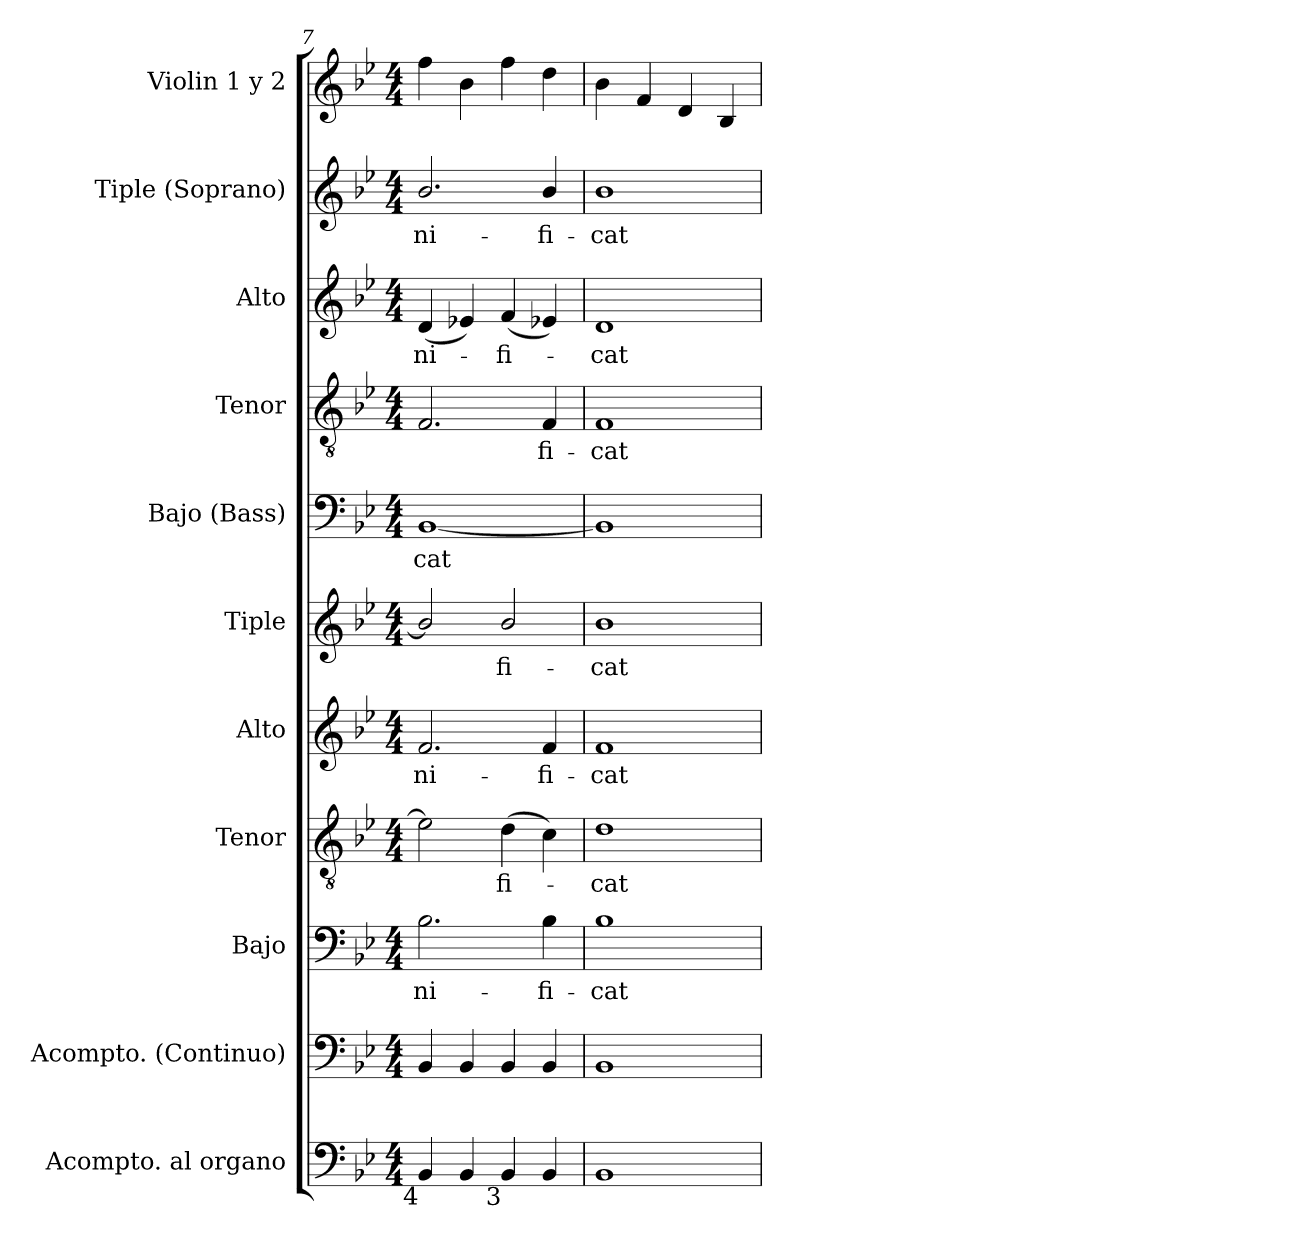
**kern	**kern	**kern	**text	**kern	**text	**kern	**text	**kern	**text	**kern	**text	**kern	**text	**kern	**text	**kern	**text	**kern
*part11	*part10	*part9	*part9	*part8	*part8	*part7	*part7	*part6	*part6	*part5	*part5	*part4	*part4	*part3	*part3	*part2	*part2	*part1
*staff11	*staff10	*staff9	*staff9	*staff8	*staff8	*staff7	*staff7	*staff6	*staff6	*staff5	*staff5	*staff4	*staff4	*staff3	*staff3	*staff2	*staff2	*staff1
*I"Acompto. al organo	*I"Acompto. (Continuo)	*I"Bajo	*	*I"Tenor	*	*I"Alto	*	*I"Tiple	*	*I"Bajo (Bass)	*	*I"Tenor	*	*I"Alto	*	*I"Tiple (Soprano)	*	*I"Violin  1 y 2
*I'Org.	*I'Cont.	*I'B.	*	*I'T.	*	*I'A.	*	*	*	*I'B.	*	*I'T.	*	*I'A.	*	*I'S.	*	*
!!LO:PB:g=z
*clefF4	*clefF4	*clefF4	*	*clefGv2	*	*clefG2	*	*clefG2	*	*clefF4	*	*clefGv2	*	*clefG2	*	*clefG2	*	*clefG2
*	*	*	*	*ITrd7c12	*	*	*	*	*	*	*	*ITrd7c12	*	*	*	*	*	*
*k[b-e-]	*k[b-e-]	*k[b-e-]	*	*k[b-e-]	*	*k[b-e-]	*	*k[b-e-]	*	*k[b-e-]	*	*k[b-e-]	*	*k[b-e-]	*	*k[b-e-]	*	*k[b-e-]
*B-:	*B-:	*B-:	*	*B-:	*	*B-:	*	*B-:	*	*B-:	*	*B-:	*	*B-:	*	*B-:	*	*B-:
*M4/4	*M4/4	*M4/4	*	*M4/4	*	*M4/4	*	*M4/4	*	*M4/4	*	*M4/4	*	*M4/4	*	*M4/4	*	*M4/4
=7	=7	=7	=7	=7	=7	=7	=7	=7	=7	=7	=7	=7	=7	=7	=7	=7	=7	=7
!	!	!	!LO:LY:b:color=#000000	!	!	!	!	!	!	!	!	!	!	!	!	!	!	!
!	!	!	!	!	!	!	!LO:LY:b:color=#000000	!	!	!	!	!	!	!	!	!	!	!
!	!	!	!	!	!	!	!	!	!	!	!LO:LY:b:color=#000000	!	!	!	!	!	!	!
!	!	!	!	!	!	!	!	!	!	!	!	!	!	!	!LO:LY:b:color=#000000	!	!	!
!LO:TX:b:rj:t=4	!	!	!	!	!	!	!	!	!	!	!	!	!	!	!	!	!	!
!	!	!	!	!	!	!	!	!	!	!	!	!	!	!	!	!	!LO:LY:b:color=#000000	!
4BB-i/	4BB-i/	2.B-i\	-ni-	2E-i\]	.	2.fi/	-ni-	2b-i/]	.	[1BB-i	-cat	2.FFi/	.	(4di/	-ni-	2.b-i/	-ni-	4ffi\
4BB-i/	4BB-i/	.	.	.	.	.	.	.	.	.	.	.	.	4e-Xi/)	.	.	.	4b-i\
!	!	!	!	!	!LO:LY:b:color=#000000	!	!	!	!	!	!	!	!	!	!	!	!	!
!	!	!	!	!	!	!	!	!	!LO:LY:b:color=#000000	!	!	!	!	!	!	!	!	!
!LO:TX:b:rj:t=3	!	!	!	!	!	!	!	!	!	!	!	!	!	!	!	!	!	!
!	!	!	!	!	!	!	!	!	!	!	!	!	!	!	!LO:LY:b:color=#000000	!	!	!
4BB-i/	4BB-i/	.	.	(4Di\	-fi-	.	.	2b-i/	-fi-	.	.	.	.	(4fi/	-fi-	.	.	4ffi\
!	!	!	!LO:LY:b:color=#000000	!	!	!	!	!	!	!	!	!	!	!	!	!	!	!
!	!	!	!	!	!	!	!LO:LY:b:color=#000000	!	!	!	!	!	!	!	!	!	!	!
!	!	!	!	!	!	!	!	!	!	!	!	!	!LO:LY:b:color=#000000	!	!	!	!	!
!	!	!	!	!	!	!	!	!	!	!	!	!	!	!	!	!	!LO:LY:b:color=#000000	!
4BB-i/	4BB-i/	4B-i\	-fi-	4Ci\)	.	4fi/	-fi-	.	.	.	.	4FFi/	-fi-	4e-Xi/)	.	4b-i/	-fi-	4ddi\
=8	=8	=8	=8	=8	=8	=8	=8	=8	=8	=8	=8	=8	=8	=8	=8	=8	=8	=8
!	!	!	!LO:LY:b:color=#000000	!	!	!	!	!	!	!	!	!	!	!	!	!	!	!
!	!	!	!	!	!LO:LY:b:color=#000000	!	!	!	!	!	!	!	!	!	!	!	!	!
!	!	!	!	!	!	!	!LO:LY:b:color=#000000	!	!	!	!	!	!	!	!	!	!	!
!	!	!	!	!	!	!	!	!	!LO:LY:b:color=#000000	!	!	!	!	!	!	!	!	!
!	!	!	!	!	!	!	!	!	!	!	!	!	!LO:LY:b:color=#000000	!	!	!	!	!
!	!	!	!	!	!	!	!	!	!	!	!	!	!	!	!LO:LY:b:color=#000000	!	!	!
!	!	!	!	!	!	!	!	!	!	!	!	!	!	!	!	!	!LO:LY:b:color=#000000	!
1BB-i	1BB-i	1B-i	-cat	1Di	-cat	1fi	-cat	1b-i	-cat	1BB-i]	.	1FFi	-cat	1di	-cat	1b-i	-cat	4b-i\
.	.	.	.	.	.	.	.	.	.	.	.	.	.	.	.	.	.	4fi/
.	.	.	.	.	.	.	.	.	.	.	.	.	.	.	.	.	.	4di/
.	.	.	.	.	.	.	.	.	.	.	.	.	.	.	.	.	.	4B-i/
=	=	=	=	=	=	=	=	=	=	=	=	=	=	=	=	=	=	=
*-	*-	*-	*-	*-	*-	*-	*-	*-	*-	*-	*-	*-	*-	*-	*-	*-	*-	*-
